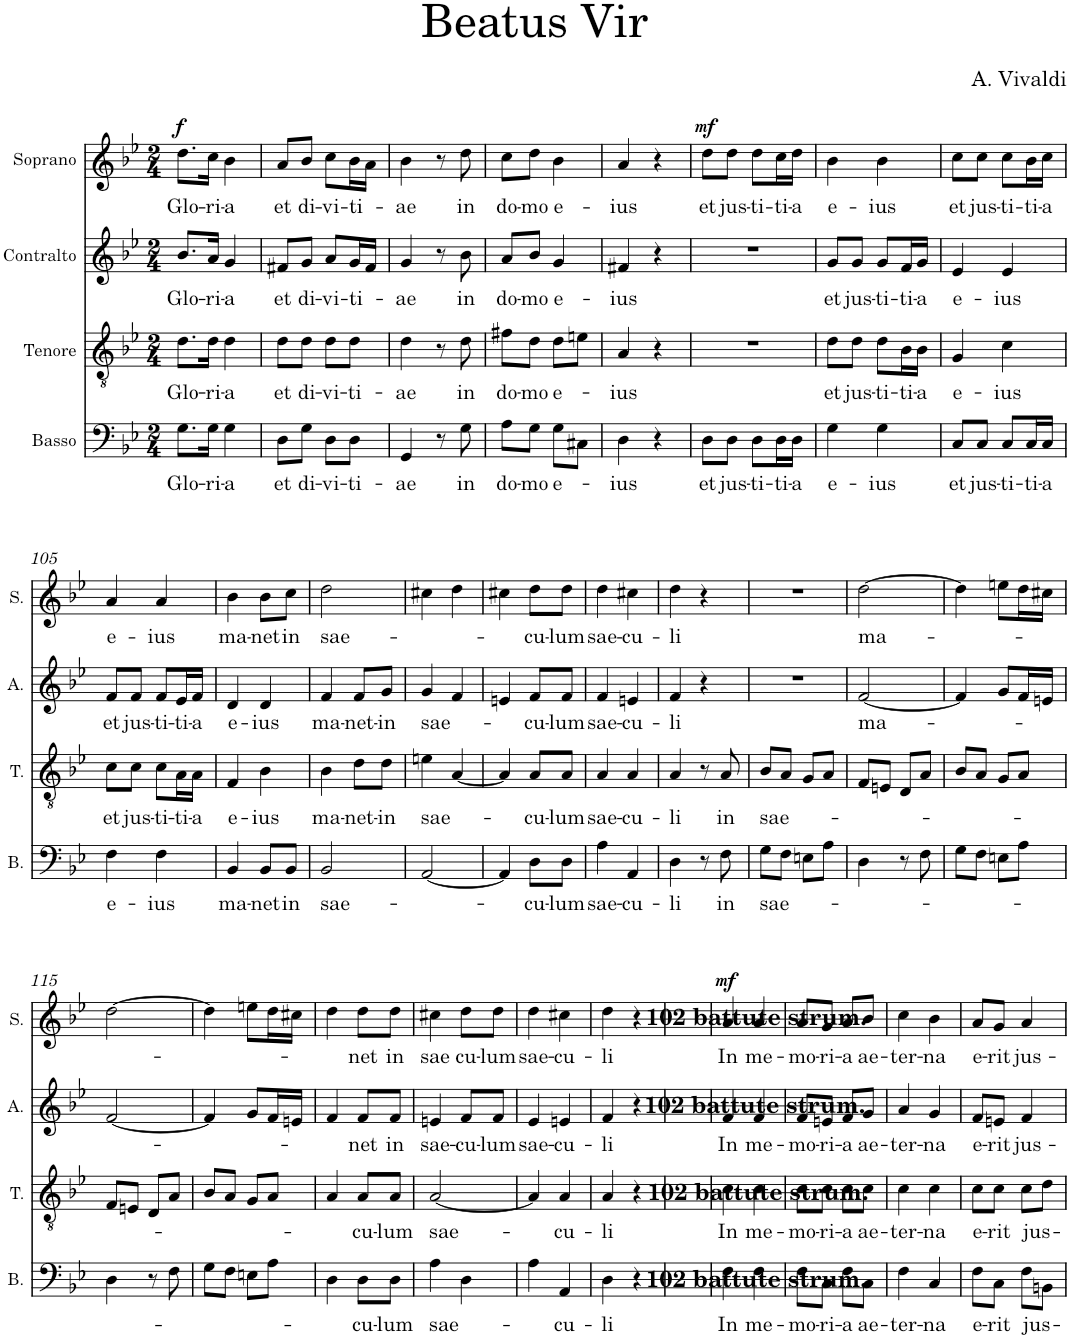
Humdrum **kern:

**kern	**text	**kern	**text	**kern	**text	**kern	**text	**dynam	**kern	**kern	**kern
*part7	*part7	*part6	*part6	*part5	*part5	*part4	*part4	*part4	*part3	*part2	*part1
*staff7	*staff7	*staff6	*staff6	*staff5	*staff5	*staff4	*staff4	*staff4	*staff3	*staff2	*staff1
*I"Basso	*	*I"Tenore	*	*I"Contralto	*	*I"Soprano	*	*	*I"Flauto, Alto solo	*I"Soprano	*I"Soprano
*I'B.	*	*I'T.	*	*	*	*I'S.	*	*	*I'Fl.	*I'S.	*I'S.
*clefF4	*	*clefGv2	*	*clefG2	*	*clefG2	*	*	*clefG2	*clefG2	*clefG2
*k[b-e-]	*	*k[b-e-]	*	*k[b-e-]	*	*k[b-e-]	*	*	*k[b-e-]	*k[b-e-]	*k[b-e-]
*M2/4	*	*M2/4	*	*M2/4	*	*M2/4	*	*	*M2/4	*M2/4	*M2/4
=97	=97	=97	=97	=97	=97	=97	=97	=97	=97	=97	=97
!	!LO:LY:b	!	!LO:LY:b	!	!LO:LY:b	!	!LO:LY:b	!LO:DY:a	!	!	!
8.G\L	Glo-	8.d\L	Glo-	8.b-/L	Glo-	8.dd\L	Glo-	f	2r	2r	2r
!	!LO:LY:b	!	!LO:LY:b	!	!LO:LY:b	!	!LO:LY:b	!	!	!	!
16G\Jk	-ri-	16d\Jk	-ri-	16a/Jk	-ri-	16cc\Jk	-ri-	.	.	.	.
!	!LO:LY:b	!	!LO:LY:b	!	!LO:LY:b	!	!LO:LY:b	!	!	!	!
4G\	-a	4d\	-a	4g/	-a	4b-\	-a	.	.	.	.
=98	=98	=98	=98	=98	=98	=98	=98	=98	=98	=98	=98
!	!LO:LY:b	!	!LO:LY:b	!	!LO:LY:b	!	!LO:LY:b	!	!	!	!
8D\L	et	8d\L	et	8f#X/L	et	8a/L	et	.	2r	2r	2r
!	!LO:LY:b	!	!LO:LY:b	!	!LO:LY:b	!	!LO:LY:b	!	!	!	!
8G\J	di-	8d\J	di-	8g/J	di-	8b-/J	di-	.	.	.	.
!	!LO:LY:b	!	!LO:LY:b	!	!LO:LY:b	!	!LO:LY:b	!	!	!	!
8D\L	-vi-	8d\L	-vi-	8a/L	-vi-	8cc\L	-vi-	.	.	.	.
!	!LO:LY:b	!	!LO:LY:b	!	!LO:LY:b	!	!LO:LY:b	!	!	!	!
8D\J	-ti-	8d\J	-ti-	16g/L	-ti-	16b-\L	-ti-	.	.	.	.
.	.	.	.	16f#/JJ	.	16a\JJ	.	.	.	.	.
=99	=99	=99	=99	=99	=99	=99	=99	=99	=99	=99	=99
!	!LO:LY:b	!	!LO:LY:b	!	!LO:LY:b	!	!LO:LY:b	!	!	!	!
4GG/	-ae	4d\	-ae	4g/	-ae	4b-\	-ae	.	2r	2r	2r
8r	.	8r	.	8r	.	8r	.	.	.	.	.
!	!LO:LY:b	!	!LO:LY:b	!	!LO:LY:b	!	!LO:LY:b	!	!	!	!
8G\	in	8d\	in	8b-\	in	8dd\	in	.	.	.	.
=100	=100	=100	=100	=100	=100	=100	=100	=100	=100	=100	=100
!	!LO:LY:b	!	!LO:LY:b	!	!LO:LY:b	!	!LO:LY:b	!	!	!	!
8A\L	do-	8f#X\L	do-	8a/L	do-	8cc\L	do-	.	2r	2r	2r
!	!LO:LY:b	!	!LO:LY:b	!	!LO:LY:b	!	!LO:LY:b	!	!	!	!
8G\J	-mo	8d\J	-mo	8b-/J	-mo	8dd\J	-mo	.	.	.	.
!	!LO:LY:b	!	!LO:LY:b	!	!LO:LY:b	!	!LO:LY:b	!	!	!	!
8G\L	e-	8d\L	e-	4g/	e-	4b-\	e-	.	.	.	.
8C#X\J	.	8en\J	.	.	.	.	.	.	.	.	.
=101	=101	=101	=101	=101	=101	=101	=101	=101	=101	=101	=101
!	!LO:LY:b	!	!LO:LY:b	!	!LO:LY:b	!	!LO:LY:b	!	!	!	!
4D\	-ius	4A/	-ius	4f#X/	-ius	4a/	-ius	.	2r	2r	2r
4r	.	4r	.	4r	.	4r	.	.	.	.	.
=102	=102	=102	=102	=102	=102	=102	=102	=102	=102	=102	=102
!	!LO:LY:b	!	!	!	!	!	!LO:LY:b	!LO:DY:a	!	!	!
8D\L	et	2r	.	2r	.	8dd\L	et	mf	2r	2r	2r
!	!LO:LY:b	!	!	!	!	!	!LO:LY:b	!	!	!	!
8D\J	jus-	.	.	.	.	8dd\J	jus-	.	.	.	.
!	!LO:LY:b	!	!	!	!	!	!LO:LY:b	!	!	!	!
8D\L	-ti-	.	.	.	.	8dd\L	-ti-	.	.	.	.
!	!LO:LY:b	!	!	!	!	!	!LO:LY:b	!	!	!	!
16D\L	-ti-	.	.	.	.	16cc\L	-ti-	.	.	.	.
!	!LO:LY:b	!	!	!	!	!	!LO:LY:b	!	!	!	!
16D\JJ	-a	.	.	.	.	16dd\JJ	-a	.	.	.	.
=103	=103	=103	=103	=103	=103	=103	=103	=103	=103	=103	=103
!	!LO:LY:b	!	!LO:LY:b	!	!LO:LY:b	!	!LO:LY:b	!	!	!	!
4G\	e-	8d\L	et	8g/L	et	4b-\	e-	.	2r	2r	2r
!	!	!	!LO:LY:b	!	!LO:LY:b	!	!	!	!	!	!
.	.	8d\J	jus-	8g/J	jus-	.	.	.	.	.	.
!	!LO:LY:b	!	!LO:LY:b	!	!LO:LY:b	!	!LO:LY:b	!	!	!	!
4G\	-ius	8d\L	-ti-	8g/L	-ti-	4b-\	-ius	.	.	.	.
!	!	!	!LO:LY:b	!	!LO:LY:b	!	!	!	!	!	!
.	.	16B-\L	-ti-	16f/L	-ti-	.	.	.	.	.	.
!	!	!	!LO:LY:b	!	!LO:LY:b	!	!	!	!	!	!
.	.	16B-\JJ	-a	16g/JJ	-a	.	.	.	.	.	.
=104	=104	=104	=104	=104	=104	=104	=104	=104	=104	=104	=104
!	!LO:LY:b	!	!LO:LY:b	!	!LO:LY:b	!	!LO:LY:b	!	!	!	!
8C/L	et	4G/	e-	4e-/	e-	8cc\L	et	.	2r	2r	2r
!	!LO:LY:b	!	!	!	!	!	!LO:LY:b	!	!	!	!
8C/J	jus-	.	.	.	.	8cc\J	jus-	.	.	.	.
!	!LO:LY:b	!	!LO:LY:b	!	!LO:LY:b	!	!LO:LY:b	!	!	!	!
8C/L	-ti-	4c\	-ius	4e-/	-ius	8cc\L	-ti-	.	.	.	.
!	!LO:LY:b	!	!	!	!	!	!LO:LY:b	!	!	!	!
16C/L	-ti-	.	.	.	.	16b-\L	-ti-	.	.	.	.
!	!LO:LY:b	!	!	!	!	!	!LO:LY:b	!	!	!	!
16C/JJ	-a	.	.	.	.	16cc\JJ	-a	.	.	.	.
!!LO:LB:g=z
=105	=105	=105	=105	=105	=105	=105	=105	=105	=105	=105	=105
!	!LO:LY:b	!	!LO:LY:b	!	!LO:LY:b	!	!LO:LY:b	!	!	!	!
4F\	e-	8c\L	et	8f/L	et	4a/	e-	.	2r	2r	2r
!	!	!	!LO:LY:b	!	!LO:LY:b	!	!	!	!	!	!
.	.	8c\J	jus-	8f/J	jus-	.	.	.	.	.	.
!	!LO:LY:b	!	!LO:LY:b	!	!LO:LY:b	!	!LO:LY:b	!	!	!	!
4F\	-ius	8c\L	-ti-	8f/L	-ti-	4a/	-ius	.	.	.	.
!	!	!	!LO:LY:b	!	!LO:LY:b	!	!	!	!	!	!
.	.	16A\L	-ti-	16e-/L	-ti-	.	.	.	.	.	.
!	!	!	!LO:LY:b	!	!LO:LY:b	!	!	!	!	!	!
.	.	16A\JJ	-a	16f/JJ	-a	.	.	.	.	.	.
=106	=106	=106	=106	=106	=106	=106	=106	=106	=106	=106	=106
!	!LO:LY:b	!	!LO:LY:b	!	!LO:LY:b	!	!LO:LY:b	!	!	!	!
4BB-/	ma-	4F/	e-	4d/	e-	4b-\	ma-	.	2r	2r	2r
!	!LO:LY:b	!	!LO:LY:b	!	!LO:LY:b	!	!LO:LY:b	!	!	!	!
8BB-/L	-net	4B-\	-ius	4d/	-ius	8b-\L	-net	.	.	.	.
!	!LO:LY:b	!	!	!	!	!	!LO:LY:b	!	!	!	!
8BB-/J	in	.	.	.	.	8cc\J	in	.	.	.	.
=107	=107	=107	=107	=107	=107	=107	=107	=107	=107	=107	=107
!	!LO:LY:b	!	!LO:LY:b	!	!LO:LY:b	!	!LO:LY:b	!	!	!	!
2BB-/	sae-	4B-\	ma-	4f/	ma-	2dd\	sae-	.	2r	2r	2r
!	!	!	!LO:LY:b	!	!LO:LY:b	!	!	!	!	!	!
.	.	8d\L	-net-	8f/L	-net-	.	.	.	.	.	.
!	!	!	!LO:LY:b	!	!LO:LY:b	!	!	!	!	!	!
.	.	8d\J	-in	8g/J	-in	.	.	.	.	.	.
=108	=108	=108	=108	=108	=108	=108	=108	=108	=108	=108	=108
!	!	!	!LO:LY:b	!	!LO:LY:b	!	!	!	!	!	!
[2AA/	.	4en\	sae-	4g/	sae-	4cc#X\	.	.	2r	2r	2r
.	.	[4A/	.	4f/	.	4dd\	.	.	.	.	.
=109	=109	=109	=109	=109	=109	=109	=109	=109	=109	=109	=109
4AA/]	.	4A/]	.	4en/	.	4cc#X\	.	.	2r	2r	2r
!	!LO:LY:b	!	!LO:LY:b	!	!LO:LY:b	!	!LO:LY:b	!	!	!	!
8D\L	-cu-	8A/L	-cu-	8f/L	-cu-	8dd\L	-cu-	.	.	.	.
!	!LO:LY:b	!	!LO:LY:b	!	!LO:LY:b	!	!LO:LY:b	!	!	!	!
8D\J	-lum	8A/J	-lum	8f/J	-lum	8dd\J	-lum	.	.	.	.
=110	=110	=110	=110	=110	=110	=110	=110	=110	=110	=110	=110
!	!LO:LY:b	!	!LO:LY:b	!	!LO:LY:b	!	!LO:LY:b	!	!	!	!
4A\	sae-	4A/	sae-	4f/	sae-	4dd\	sae-	.	2r	2r	2r
!	!LO:LY:b	!	!LO:LY:b	!	!LO:LY:b	!	!LO:LY:b	!	!	!	!
4AA/	-cu-	4A/	-cu-	4en/	-cu-	4cc#X\	-cu-	.	.	.	.
=111	=111	=111	=111	=111	=111	=111	=111	=111	=111	=111	=111
!	!LO:LY:b	!	!LO:LY:b	!	!LO:LY:b	!	!LO:LY:b	!	!	!	!
4D\	-li	4A/	-li	4f/	-li	4dd\	-li	.	2r	2r	2r
8r	.	8r	.	4r	.	4r	.	.	.	.	.
!	!LO:LY:b	!	!LO:LY:b	!	!	!	!	!	!	!	!
8F\	in	8A/	in	.	.	.	.	.	.	.	.
=112	=112	=112	=112	=112	=112	=112	=112	=112	=112	=112	=112
!	!LO:LY:b	!	!LO:LY:b	!	!	!	!	!	!	!	!
8G\L	sae-	8B-/L	sae-	2r	.	2r	.	.	2r	2r	2r
8F\J	.	8A/J	.	.	.	.	.	.	.	.	.
8En\L	.	8G/L	.	.	.	.	.	.	.	.	.
8A\J	.	8A/J	.	.	.	.	.	.	.	.	.
=113	=113	=113	=113	=113	=113	=113	=113	=113	=113	=113	=113
!	!	!	!	!	!LO:LY:b	!	!LO:LY:b	!	!	!	!
4D\	.	8F/L	.	[2f/	ma-	[2dd\	ma-	.	2r	2r	2r
.	.	8En/J	.	.	.	.	.	.	.	.	.
8r	.	8D/L	.	.	.	.	.	.	.	.	.
8F\	.	8A/J	.	.	.	.	.	.	.	.	.
=114	=114	=114	=114	=114	=114	=114	=114	=114	=114	=114	=114
8G\L	.	8B-/L	.	4f/]	.	4dd\]	.	.	2r	2r	2r
8F\J	.	8A/J	.	.	.	.	.	.	.	.	.
8En\L	.	8G/L	.	8g/L	.	8een\L	.	.	.	.	.
8A\J	.	8A/J	.	16f/L	.	16dd\L	.	.	.	.	.
.	.	.	.	16en/JJ	.	16cc#X\JJ	.	.	.	.	.
!!LO:LB:g=z
=115	=115	=115	=115	=115	=115	=115	=115	=115	=115	=115	=115
4D\	.	8F/L	.	[2f/	.	[2dd\	.	.	2r	2r	2r
.	.	8En/J	.	.	.	.	.	.	.	.	.
8r	.	8D/L	.	.	.	.	.	.	.	.	.
8F\	.	8A/J	.	.	.	.	.	.	.	.	.
=116	=116	=116	=116	=116	=116	=116	=116	=116	=116	=116	=116
8G\L	.	8B-/L	.	4f/]	.	4dd\]	.	.	2r	2r	2r
8F\J	.	8A/J	.	.	.	.	.	.	.	.	.
8En\L	.	8G/L	.	8g/L	.	8een\L	.	.	.	.	.
8A\J	.	8A/J	.	16f/L	.	16dd\L	.	.	.	.	.
.	.	.	.	16en/JJ	.	16cc#X\JJ	.	.	.	.	.
=117	=117	=117	=117	=117	=117	=117	=117	=117	=117	=117	=117
4D\	.	4A/	.	4f/	.	4dd\	.	.	2r	2r	2r
!	!LO:LY:b	!	!LO:LY:b	!	!LO:LY:b	!	!LO:LY:b	!	!	!	!
8D\L	-cu-	8A/L	-cu-	8f/L	-net	8dd\L	-net	.	.	.	.
!	!LO:LY:b	!	!LO:LY:b	!	!LO:LY:b	!	!LO:LY:b	!	!	!	!
8D\J	-lum	8A/J	-lum	8f/J	in	8dd\J	in	.	.	.	.
=118	=118	=118	=118	=118	=118	=118	=118	=118	=118	=118	=118
!	!LO:LY:b	!	!LO:LY:b	!	!LO:LY:b	!	!LO:LY:b	!	!	!	!
4A\	sae-	[2A/	sae-	4en/	sae-	4cc#X\	sae	.	2r	2r	2r
!	!	!	!	!	!LO:LY:b	!	!LO:LY:b	!	!	!	!
4D\	.	.	.	8f/L	-cu-	8dd\L	cu-	.	.	.	.
!	!	!	!	!	!LO:LY:b	!	!LO:LY:b	!	!	!	!
.	.	.	.	8f/J	-lum	8dd\J	-lum	.	.	.	.
=119	=119	=119	=119	=119	=119	=119	=119	=119	=119	=119	=119
!	!	!	!	!	!LO:LY:b	!	!LO:LY:b	!	!	!	!
4A\	.	4A/]	.	4e-/	sae-	4dd\	sae-	.	2r	2r	2r
!	!LO:LY:b	!	!LO:LY:b	!	!LO:LY:b	!	!LO:LY:b	!	!	!	!
4AA/	cu-	4A/	-cu-	4en/	-cu-	4cc#X\	-cu-	.	.	.	.
=120	=120	=120	=120	=120	=120	=120	=120	=120	=120	=120	=120
!	!LO:LY:b	!	!LO:LY:b	!	!LO:LY:b	!	!LO:LY:b	!	!	!	!
4D\	-li	4A/	-li	4f/	-li	4dd\	-li	.	2r	2r	2r
4r	.	4r	.	4r	.	4r	.	.	.	.	.
=120X1	=120X1	=120X1	=120X1	=120X1	=120X1	=120X1	=120X1	=120X1	=120X1	=120X1	=120X1
!	!	!	!	!	!	!	!	!	!	!	!LO:TX:a:B:t=102 battute strum.
!	!	!	!	!LO:TX:a:B:t=102 battute strum.	!	!	!	!	!	!	!
!	!	!LO:TX:a:B:t=102 battute strum.	!	!	!	!	!	!	!	!	!
!LO:TX:a:B:t=102 battute strum.	!	!	!	!	!	!	!	!	!	!	!
2ryy	.	2ryy	.	2ryy	.	2ryy	.	.	2r	2r	2r
=222	=222	=222	=222	=222	=222	=222	=222	=222	=222	=222	=222
!	!LO:LY:b	!	!LO:LY:b	!	!LO:LY:b	!	!LO:LY:b	!LO:DY:a	!	!	!
4F\	In	4c\	In	4f/	In	4a/	In	mf	2r	2r	2r
!	!LO:LY:b	!	!LO:LY:b	!	!LO:LY:b	!	!LO:LY:b	!	!	!	!
4F\	me-	4c\	me-	4f/	me-	4a/	me-	.	.	.	.
=223	=223	=223	=223	=223	=223	=223	=223	=223	=223	=223	=223
!	!LO:LY:b	!	!LO:LY:b	!	!LO:LY:b	!	!LO:LY:b	!	!	!	!
8F\L	-mo-	8c\L	-mo-	8f/L	-mo-	8a/L	-mo-	.	2r	2r	2r
!	!LO:LY:b	!	!LO:LY:b	!	!LO:LY:b	!	!LO:LY:b	!	!	!	!
8C\J	-ri-	8c\J	-ri-	8en/J	-ri-	8g/J	-ri-	.	.	.	.
!	!LO:LY:b	!	!LO:LY:b	!	!LO:LY:b	!	!LO:LY:b	!	!	!	!
8F\L	-a	8c\L	-a	8f/L	-a	8a/L	-a	.	.	.	.
!	!LO:LY:b	!	!LO:LY:b	!	!LO:LY:b	!	!LO:LY:b	!	!	!	!
8C\J	ae-	8c\J	ae-	8g/J	ae-	8b-/J	ae-	.	.	.	.
=224	=224	=224	=224	=224	=224	=224	=224	=224	=224	=224	=224
!	!LO:LY:b	!	!LO:LY:b	!	!LO:LY:b	!	!LO:LY:b	!	!	!	!
4F\	-ter-	4c\	-ter-	4a/	-ter-	4cc\	-ter-	.	2r	2r	2r
!	!LO:LY:b	!	!LO:LY:b	!	!LO:LY:b	!	!LO:LY:b	!	!	!	!
4C/	-na	4c\	-na	4g/	-na	4b-\	-na	.	.	.	.
=225	=225	=225	=225	=225	=225	=225	=225	=225	=225	=225	=225
!	!LO:LY:b	!	!LO:LY:b	!	!LO:LY:b	!	!LO:LY:b	!	!	!	!
8F\L	e-	8c\L	e-	8f/L	e-	8a/L	e-	.	2r	2r	2r
!	!LO:LY:b	!	!LO:LY:b	!	!LO:LY:b	!	!LO:LY:b	!	!	!	!
8C\J	-rit	8c\J	-rit	8en/J	-rit	8g/J	-rit	.	.	.	.
!	!LO:LY:b	!	!LO:LY:b	!	!LO:LY:b	!	!LO:LY:b	!	!	!	!
8F\L	jus-	8c\L	jus-	4f/	jus-	4a/	jus-	.	.	.	.
8BBn\J	.	8d\J	.	.	.	.	.	.	.	.	.
=	=	=	=	=	=	=	=	=	=	=	=
*-	*-	*-	*-	*-	*-	*-	*-	*-	*-	*-	*-
